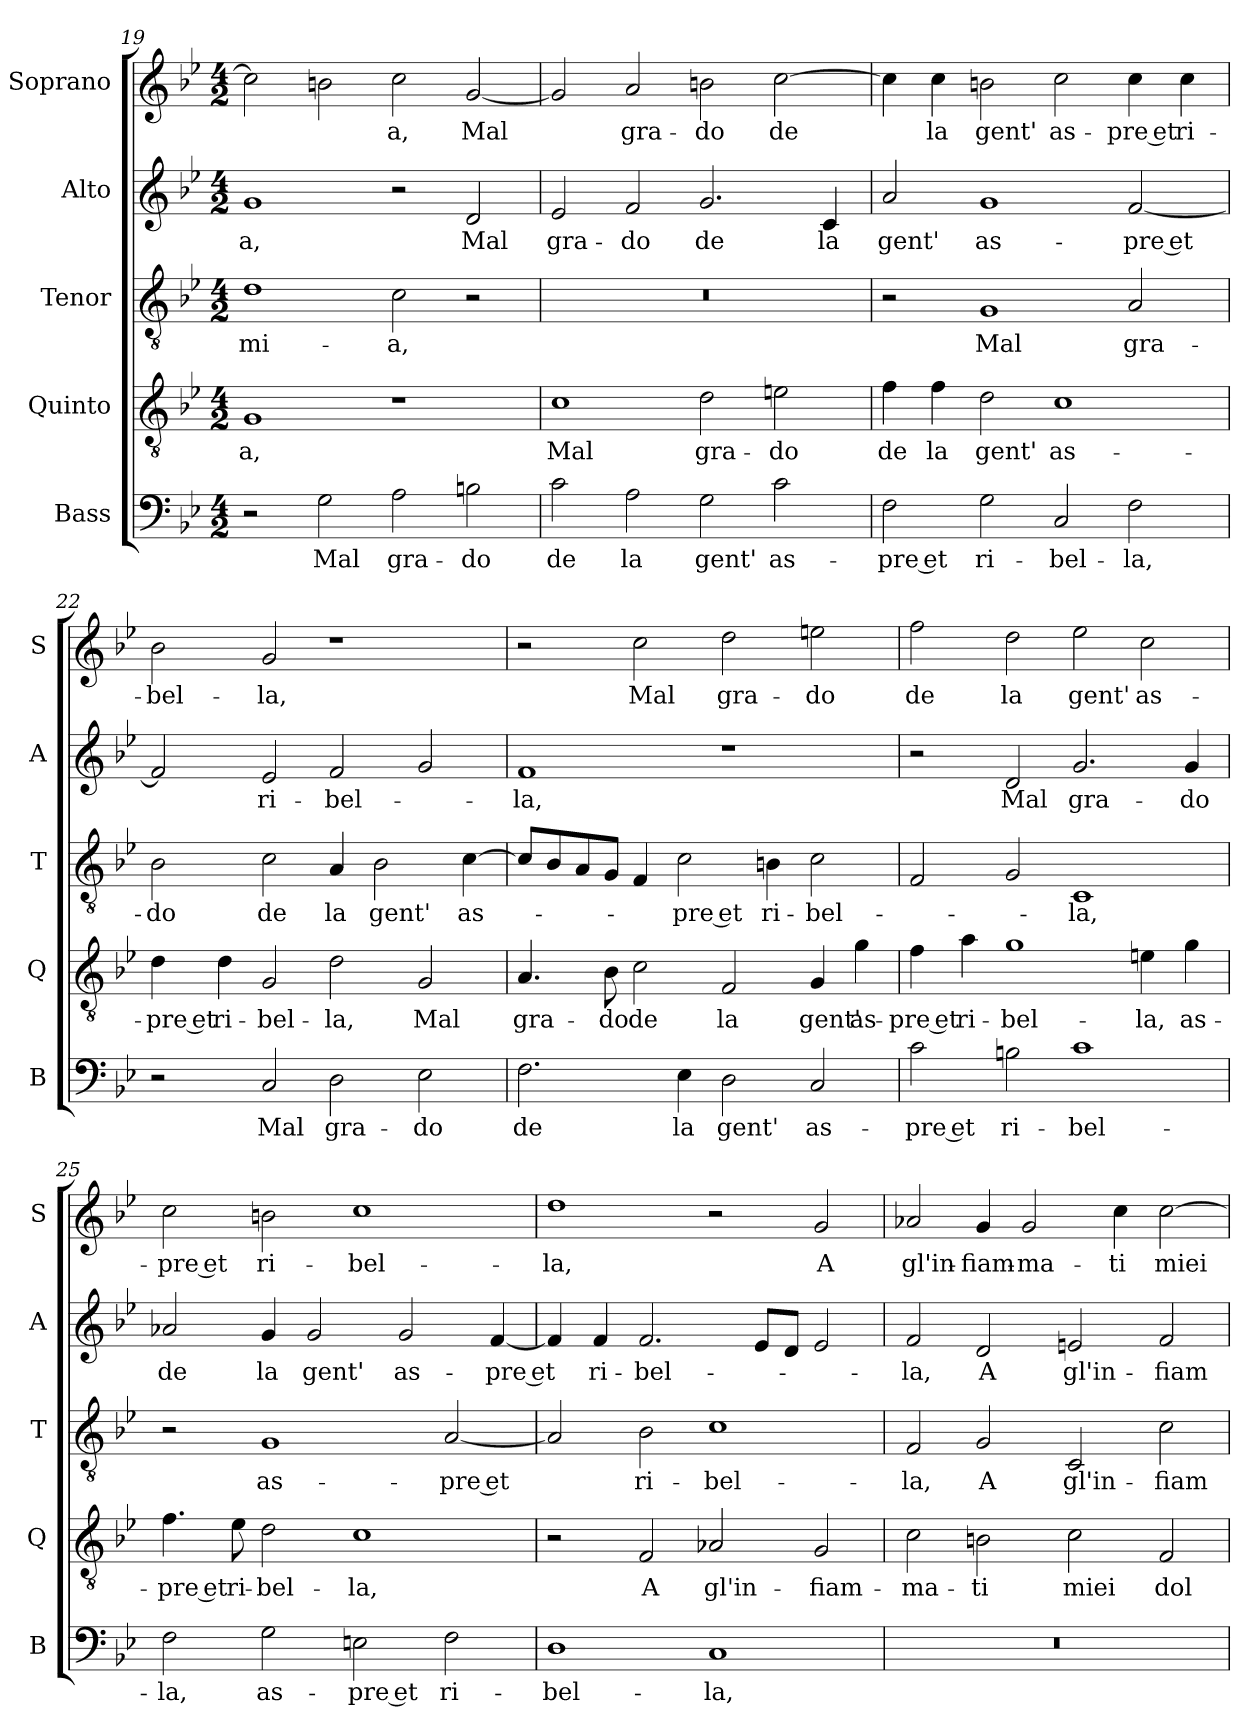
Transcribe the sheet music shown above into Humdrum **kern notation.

**kern	**text	**kern	**text	**kern	**text	**kern	**text	**kern	**text
*part5	*part5	*part4	*part4	*part3	*part3	*part2	*part2	*part1	*part1
*staff5	*staff5	*staff4	*staff4	*staff3	*staff3	*staff2	*staff2	*staff1	*staff1
*I"Bass	*	*I"Quinto	*	*I"Tenor	*	*I"Alto	*	*I"Soprano	*
*I'B	*	*I'Q	*	*I'T	*	*I'A	*	*I'S	*
*clefF4	*	*clefGv2	*	*clefGv2	*	*clefG2	*	*clefG2	*
*k[b-e-]	*	*k[b-e-]	*	*k[b-e-]	*	*k[b-e-]	*	*k[b-e-]	*
*B-:	*	*B-:	*	*B-:	*	*B-:	*	*B-:	*
*M4/2	*	*M4/2	*	*M4/2	*	*M4/2	*	*M4/2	*
=19	=19	=19	=19	=19	=19	=19	=19	=19	=19
!	!	!	!LO:LY:b	!	!LO:LY:b	!	!LO:LY:b	!	!
2r	.	1G	-a,	1d	mi-	1g	-a,	2cc\]	.
!	!LO:LY:b	!	!	!	!	!	!	!	!
2G\	Mal	.	.	.	.	.	.	2bn\	.
!	!LO:LY:b	!	!	!	!LO:LY:b	!	!	!	!LO:LY:b
2A\	gra-	1r	.	2c\	-a,	2r	.	2cc\	-a,
!	!LO:LY:b	!	!	!	!	!	!LO:LY:b	!	!LO:LY:b
2Bn\	-do	.	.	2r	.	2d/	Mal	[2g/	Mal
=20	=20	=20	=20	=20	=20	=20	=20	=20	=20
!	!LO:LY:b	!	!LO:LY:b	!	!	!	!LO:LY:b	!	!
2c\	de	1c	Mal	0r	.	2e-/	gra-	2g/]	.
!	!LO:LY:b	!	!	!	!	!	!LO:LY:b	!	!LO:LY:b
2A\	la	.	.	.	.	2f/	-do	2a/	gra-
!	!LO:LY:b	!	!LO:LY:b	!	!	!	!LO:LY:b	!	!LO:LY:b
2G\	gent'	2d\	gra-	.	.	2.g/	de	2bn\	-do
!	!LO:LY:b	!	!LO:LY:b	!	!	!	!	!	!LO:LY:b
2c\	as-	2en\	-do	.	.	.	.	[2cc\	de
!	!	!	!	!	!	!	!LO:LY:b	!	!
.	.	.	.	.	.	4c/	la	.	.
=21	=21	=21	=21	=21	=21	=21	=21	=21	=21
!	!LO:LY:b	!	!LO:LY:b	!	!	!	!LO:LY:b	!	!
2F\	-pre et	4f\	de	2r	.	2a/	gent'	4cc\]	.
!	!	!	!LO:LY:b	!	!	!	!	!	!LO:LY:b
.	.	4f\	la	.	.	.	.	4cc\	la
!	!LO:LY:b	!	!LO:LY:b	!	!LO:LY:b	!	!LO:LY:b	!	!LO:LY:b
2G\	ri-	2d\	gent'	1G	Mal	1g	as-	2bn\	gent'
!	!LO:LY:b	!	!LO:LY:b	!	!	!	!	!	!LO:LY:b
2C/	-bel-	1c	as-	.	.	.	.	2cc\	as-
!	!LO:LY:b	!	!	!	!LO:LY:b	!	!LO:LY:b	!	!LO:LY:b
2F\	-la,	.	.	2A/	gra-	[2f/	-pre et	4cc\	-pre et
!	!	!	!	!	!	!	!	!	!LO:LY:b
.	.	.	.	.	.	.	.	4cc\	ri-
!!LO:LB:g=z
=22	=22	=22	=22	=22	=22	=22	=22	=22	=22
!	!	!	!LO:LY:b	!	!LO:LY:b	!	!	!	!LO:LY:b
2r	.	4d\	-pre et	2B-\	-do	2f/]	.	2b-\	-bel-
!	!	!	!LO:LY:b	!	!	!	!	!	!
.	.	4d\	ri-	.	.	.	.	.	.
!	!LO:LY:b	!	!LO:LY:b	!	!LO:LY:b	!	!LO:LY:b	!	!LO:LY:b
2C/	Mal	2G/	-bel-	2c\	de	2e-/	ri-	2g/	-la,
!	!LO:LY:b	!	!LO:LY:b	!	!LO:LY:b	!	!LO:LY:b	!	!
2D\	gra-	2d\	-la,	4A/	la	2f/	-bel-	1r	.
!	!	!	!	!	!LO:LY:b	!	!	!	!
.	.	.	.	2B-\	gent'	.	.	.	.
!	!LO:LY:b	!	!LO:LY:b	!	!	!	!	!	!
2E-\	-do	2G/	Mal	.	.	2g/	.	.	.
!	!	!	!	!	!LO:LY:b	!	!	!	!
.	.	.	.	[4c\	as-	.	.	.	.
=23	=23	=23	=23	=23	=23	=23	=23	=23	=23
!	!LO:LY:b	!	!LO:LY:b	!	!	!	!LO:LY:b	!	!
2.F\	de	4.A/	gra-	8c/L]	.	1f	-la,	2r	.
.	.	.	.	8B-/	.	.	.	.	.
.	.	.	.	8A/	.	.	.	.	.
!	!	!	!LO:LY:b	!	!	!	!	!	!
.	.	8B-\	-do	8G/J	.	.	.	.	.
!	!	!	!LO:LY:b	!	!	!	!	!	!LO:LY:b
.	.	2c\	de	4F/	.	.	.	2cc\	Mal
!	!LO:LY:b	!	!	!	!LO:LY:b	!	!	!	!
4E-\	la	.	.	2c\	-pre et	.	.	.	.
!	!LO:LY:b	!	!LO:LY:b	!	!	!	!	!	!LO:LY:b
2D\	gent'	2F/	la	.	.	1r	.	2dd\	gra-
!	!	!	!	!	!LO:LY:b	!	!	!	!
.	.	.	.	4Bn\	ri-	.	.	.	.
!	!LO:LY:b	!	!LO:LY:b	!	!LO:LY:b	!	!	!	!LO:LY:b
2C/	as-	4G/	gent'	2c\	-bel-	.	.	2een\	-do
!	!	!	!LO:LY:b	!	!	!	!	!	!
.	.	4g\	as-	.	.	.	.	.	.
=24	=24	=24	=24	=24	=24	=24	=24	=24	=24
!	!LO:LY:b	!	!LO:LY:b	!	!	!	!	!	!LO:LY:b
2c\	-pre et	4f\	-pre et	2F/	.	2r	.	2ff\	de
!	!	!	!LO:LY:b	!	!	!	!	!	!
.	.	4a\	ri-	.	.	.	.	.	.
!	!LO:LY:b	!	!LO:LY:b	!	!	!	!LO:LY:b	!	!LO:LY:b
2Bn\	ri-	1g	-bel-	2G/	.	2d/	Mal	2dd\	la
!	!LO:LY:b	!	!	!	!LO:LY:b	!	!LO:LY:b	!	!LO:LY:b
1c	-bel-	.	.	1C	-la,	2.g/	gra-	2ee-\	gent'
!	!	!	!LO:LY:b	!	!	!	!	!	!LO:LY:b
.	.	4en\	-la,	.	.	.	.	2cc\	as-
!	!	!	!LO:LY:b	!	!	!	!LO:LY:b	!	!
.	.	4g\	as-	.	.	4g/	-do	.	.
!!LO:LB:g=z
=25	=25	=25	=25	=25	=25	=25	=25	=25	=25
!	!LO:LY:b	!	!LO:LY:b	!	!	!	!LO:LY:b	!	!LO:LY:b
2F\	-la,	4.f\	-pre et	2r	.	2a-X/	de	2cc\	-pre et
!	!	!	!LO:LY:b	!	!	!	!	!	!
.	.	8e-\	ri-	.	.	.	.	.	.
!	!LO:LY:b	!	!LO:LY:b	!	!LO:LY:b	!	!LO:LY:b	!	!LO:LY:b
2G\	as-	2d\	-bel-	1G	as-	4g/	la	2bn\	ri-
!	!	!	!	!	!	!	!LO:LY:b	!	!
.	.	.	.	.	.	2g/	gent'	.	.
!	!LO:LY:b	!	!LO:LY:b	!	!	!	!	!	!LO:LY:b
2En\	-pre et	1c	-la,	.	.	.	.	1cc	-bel-
!	!	!	!	!	!	!	!LO:LY:b	!	!
.	.	.	.	.	.	2g/	as-	.	.
!	!LO:LY:b	!	!	!	!LO:LY:b	!	!	!	!
2F\	ri-	.	.	[2A/	-pre et	.	.	.	.
!	!	!	!	!	!	!	!LO:LY:b	!	!
.	.	.	.	.	.	[4f/	-pre et	.	.
=26	=26	=26	=26	=26	=26	=26	=26	=26	=26
!	!LO:LY:b	!	!	!	!	!	!	!	!LO:LY:b
1D	-bel-	2r	.	2A/]	.	4f/]	.	1dd	-la,
!	!	!	!	!	!	!	!LO:LY:b	!	!
.	.	.	.	.	.	4f/	ri-	.	.
!	!	!	!LO:LY:b	!	!LO:LY:b	!	!LO:LY:b	!	!
.	.	2F/	A	2B-\	ri-	2.f/	-bel-	.	.
!	!LO:LY:b	!	!LO:LY:b	!	!LO:LY:b	!	!	!	!
1C	-la,	2A-X/	gl'in-	1c	-bel-	.	.	2r	.
.	.	.	.	.	.	8e-/L	.	.	.
.	.	.	.	.	.	8d/J	.	.	.
!	!	!	!LO:LY:b	!	!	!	!	!	!LO:LY:b
.	.	2G/	-fiam-	.	.	2e-/	.	2g/	A
=27	=27	=27	=27	=27	=27	=27	=27	=27	=27
!	!	!	!LO:LY:b	!	!LO:LY:b	!	!LO:LY:b	!	!LO:LY:b
0r	.	2c\	-ma-	2F/	-la,	2f/	-la,	2a-X/	gl'in-
!	!	!	!LO:LY:b	!	!LO:LY:b	!	!LO:LY:b	!	!LO:LY:b
.	.	2Bn\	-ti	2G/	A	2d/	A	4g/	-fiam-
!	!	!	!	!	!	!	!	!	!LO:LY:b
.	.	.	.	.	.	.	.	2g/	-ma-
!	!	!	!LO:LY:b	!	!LO:LY:b	!	!LO:LY:b	!	!
.	.	2c\	miei	2C/	gl'in-	2en/	gl'in-	.	.
!	!	!	!	!	!	!	!	!	!LO:LY:b
.	.	.	.	.	.	.	.	4cc\	-ti
!	!	!	!LO:LY:b	!	!LO:LY:b	!	!LO:LY:b	!	!LO:LY:b
.	.	2F/	dol-	2c\	-fiam-	2f/	-fiam-	[2cc\	miei
=	=	=	=	=	=	=	=	=	=
*-	*-	*-	*-	*-	*-	*-	*-	*-	*-
